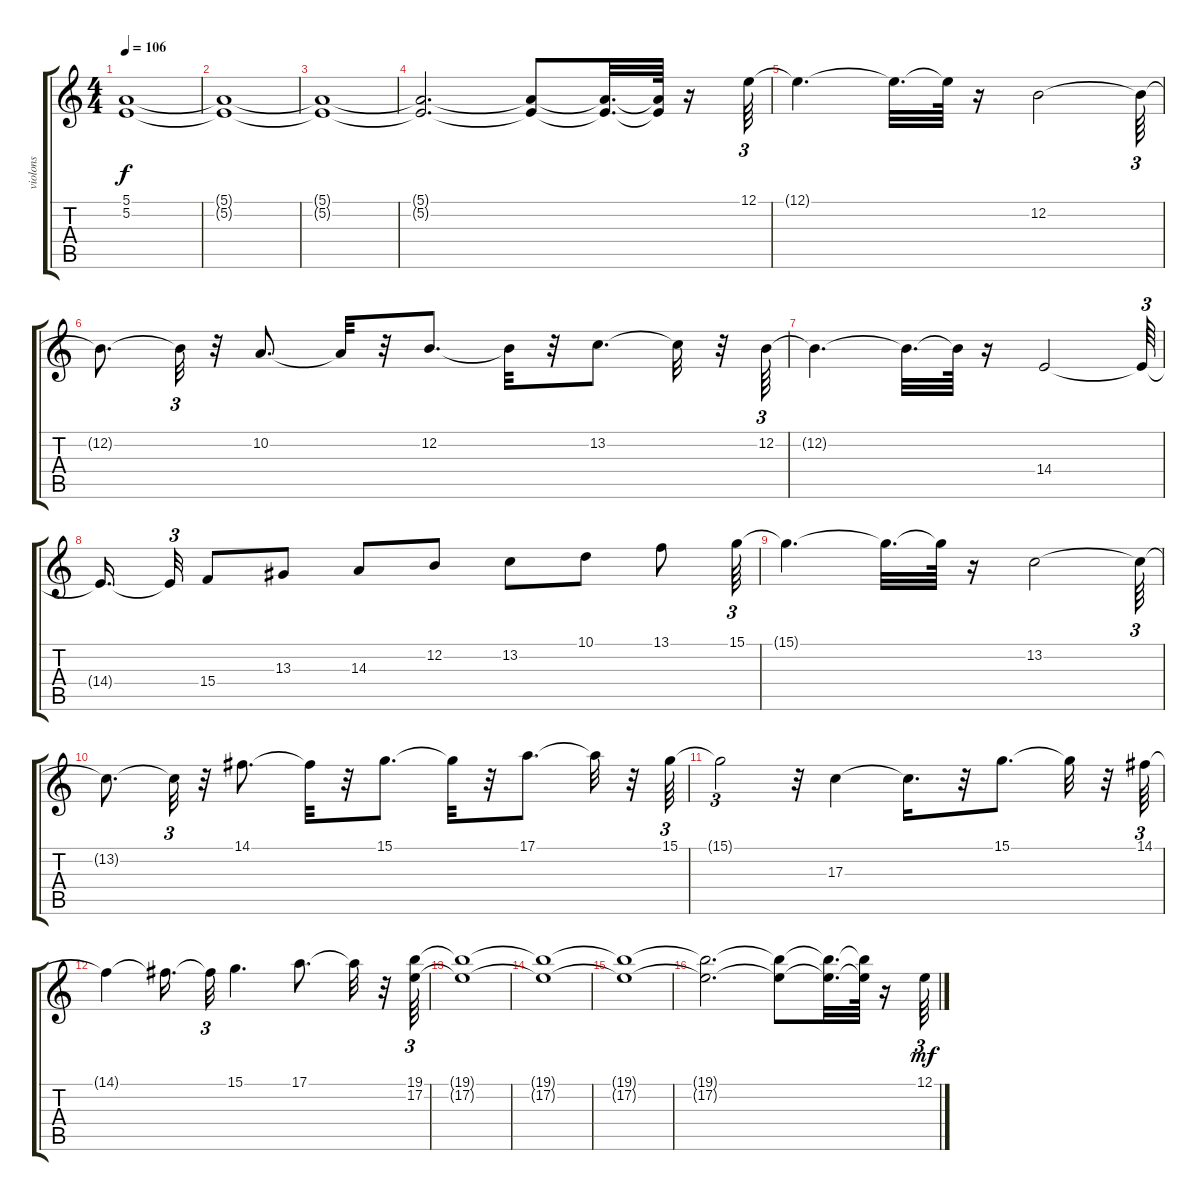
\track ("violons" "violons") {instrument stringensemble1}
\staff {score tabs}
\tuning (E4 B3 G3 D3 A2 E2) {hide}
\ts (4 4)
\tempo 106
\clef g2
\ks c
(5.1{t} 5.2{t}).1{dy f} |
(5.1{t} 5.2{t}).1 |
(5.1{t} 5.2{t}).1 |
(5.1{t} 5.2{t}).2{d} (5.1{t} 5.2{t}).8 (5.1{t} 5.2{t}).32{d} (5.1{t} 5.2{t}).64 r.16 12.1.64{tu (3 2)} |
12.1{t}.4{d} 12.1{t}.32{d} 12.1{t}.64 r.16 12.2.2 12.2{t}.64{tu (3 2)} |
12.2{t}.8{d} 12.2{t}.32{tu (3 2)} r.32 10.2.8{d} 10.2{t}.32 r.32 12.2.8{d} 12.2{t}.32 r.32 13.2.8{d} 13.2{t}.32 r.32 12.2.64{tu (3 2)} |
12.2{t}.4{d} 12.2{t}.32{d} 12.2{t}.64 r.16 14.4.2 14.4{t}.64{tu (3 2)} |
14.4{t}.16{d} 14.4{t}.32{tu (3 2)} 15.4.8 13.3.8 14.3.8 12.2.8 13.2.8 10.1.8 13.1.8 15.1.64{tu (3 2)} |
15.1{t}.4{d} 15.1{t}.32{d} 15.1{t}.64 r.16 13.2.2 13.2{t}.64{tu (3 2)} |
13.2{t}.8{d} 13.2{t}.32{tu (3 2)} r.32 14.1.8{d} 14.1{t}.32 r.32 15.1.8{d} 15.1{t}.32 r.32 17.1.8{d} 17.1{t}.32 r.32 15.1.64{tu (3 2)} |
15.1{t}.2{tu (3 2)} r.32 17.3.4 17.3{t}.16{d} r.32 15.1.8{d} 15.1{t}.32 r.32 14.1.64{tu (3 2)} |
14.1{t}.4 14.1{t}.16{d} 14.1{t}.32{tu (3 2)} 15.1.4{d} 17.1.8{d} 17.1{t}.32 r.32 (19.1 17.2).64{tu (3 2)} |
(19.1{t} 17.2{t}).1 |
(19.1{t} 17.2{t}).1 |
(19.1{t} 17.2{t}).1 |
(19.1{t} 17.2{t}).2{d} (19.1{t} 17.2{t}).8 (19.1{t} 17.2{t}).32{d} (19.1{t} 17.2{t}).64 r.16 12.1.64{tu (3 2) dy mf}
